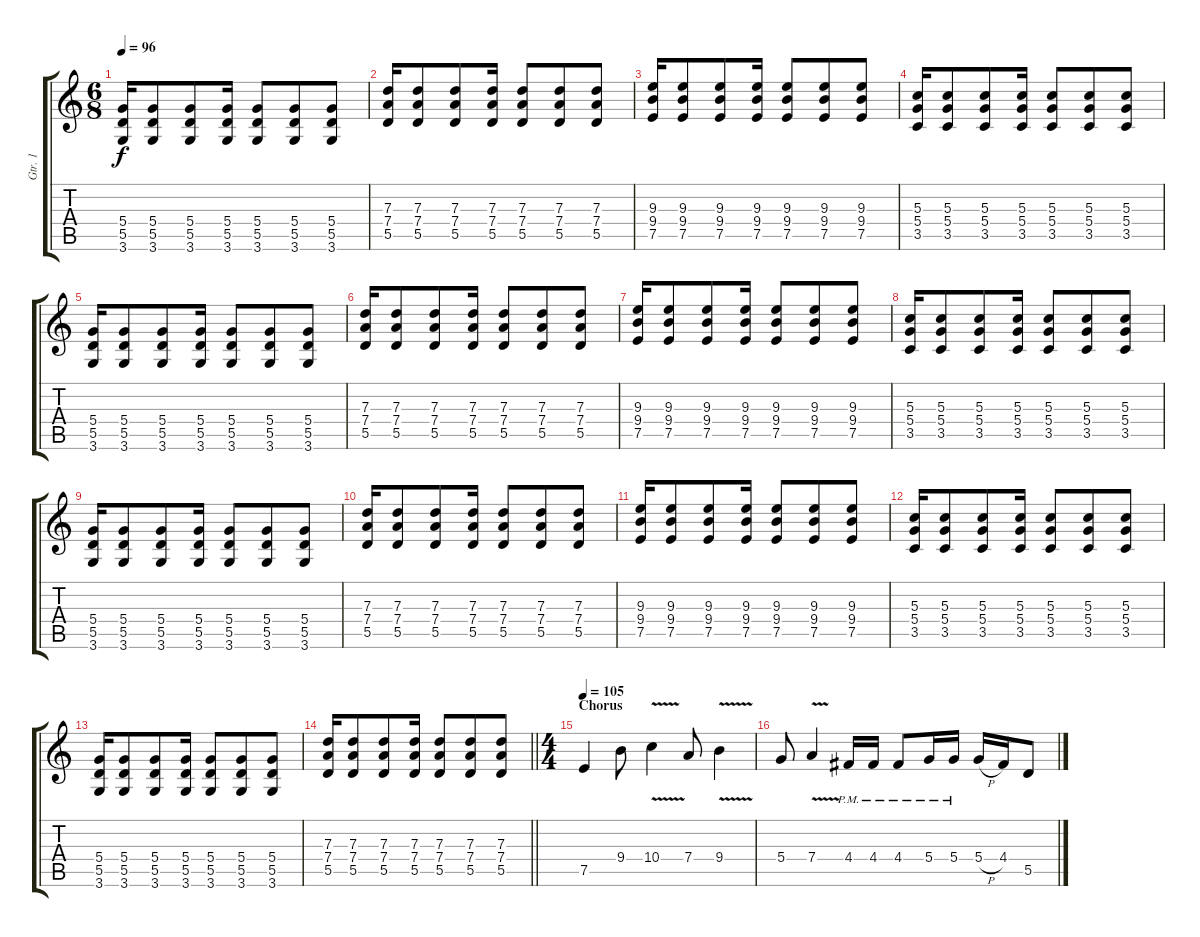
\track ("Gtr. 1" "Gtr. 1") {instrument electricguitarclean}
\staff {score tabs}
\tuning (E4 B3 G3 D3 A2 E2) {hide}
\ts (6 8)
\tempo 96
\clef g2
\ks c
(5.4 5.5 3.6).16{dy f} (5.4 5.5 3.6).8 (5.4 5.5 3.6).8 (5.4 5.5 3.6).16 (5.4 5.5 3.6).8 (5.4 5.5 3.6).8 (5.4 5.5 3.6).8 |
(7.3 7.4 5.5).16 (7.3 7.4 5.5).8 (7.3 7.4 5.5).8 (7.3 7.4 5.5).16 (7.3 7.4 5.5).8 (7.3 7.4 5.5).8 (7.3 7.4 5.5).8 |
(9.3 9.4 7.5).16 (9.3 9.4 7.5).8 (9.3 9.4 7.5).8 (9.3 9.4 7.5).16 (9.3 9.4 7.5).8 (9.3 9.4 7.5).8 (9.3 9.4 7.5).8 |
(5.3 5.4 3.5).16 (5.3 5.4 3.5).8 (5.3 5.4 3.5).8 (5.3 5.4 3.5).16 (5.3 5.4 3.5).8 (5.3 5.4 3.5).8 (5.3 5.4 3.5).8 |
(5.4 5.5 3.6).16 (5.4 5.5 3.6).8 (5.4 5.5 3.6).8 (5.4 5.5 3.6).16 (5.4 5.5 3.6).8 (5.4 5.5 3.6).8 (5.4 5.5 3.6).8 |
(7.3 7.4 5.5).16 (7.3 7.4 5.5).8 (7.3 7.4 5.5).8 (7.3 7.4 5.5).16 (7.3 7.4 5.5).8 (7.3 7.4 5.5).8 (7.3 7.4 5.5).8 |
(9.3 9.4 7.5).16 (9.3 9.4 7.5).8 (9.3 9.4 7.5).8 (9.3 9.4 7.5).16 (9.3 9.4 7.5).8 (9.3 9.4 7.5).8 (9.3 9.4 7.5).8 |
(5.3 5.4 3.5).16 (5.3 5.4 3.5).8 (5.3 5.4 3.5).8 (5.3 5.4 3.5).16 (5.3 5.4 3.5).8 (5.3 5.4 3.5).8 (5.3 5.4 3.5).8 |
(5.4 5.5 3.6).16 (5.4 5.5 3.6).8 (5.4 5.5 3.6).8 (5.4 5.5 3.6).16 (5.4 5.5 3.6).8 (5.4 5.5 3.6).8 (5.4 5.5 3.6).8 |
(7.3 7.4 5.5).16 (7.3 7.4 5.5).8 (7.3 7.4 5.5).8 (7.3 7.4 5.5).16 (7.3 7.4 5.5).8 (7.3 7.4 5.5).8 (7.3 7.4 5.5).8 |
(9.3 9.4 7.5).16 (9.3 9.4 7.5).8 (9.3 9.4 7.5).8 (9.3 9.4 7.5).16 (9.3 9.4 7.5).8 (9.3 9.4 7.5).8 (9.3 9.4 7.5).8 |
(5.3 5.4 3.5).16 (5.3 5.4 3.5).8 (5.3 5.4 3.5).8 (5.3 5.4 3.5).16 (5.3 5.4 3.5).8 (5.3 5.4 3.5).8 (5.3 5.4 3.5).8 |
(5.4 5.5 3.6).16 (5.4 5.5 3.6).8 (5.4 5.5 3.6).8 (5.4 5.5 3.6).16 (5.4 5.5 3.6).8 (5.4 5.5 3.6).8 (5.4 5.5 3.6).8 |
\barLineRight lightlight
(7.3 7.4 5.5).16 (7.3 7.4 5.5).8 (7.3 7.4 5.5).8 (7.3 7.4 5.5).16 (7.3 7.4 5.5).8 (7.3 7.4 5.5).8 (7.3 7.4 5.5).8 |
\ts (4 4)
\section ("" "Chorus")
\tempo 105
7.5.4 9.4.8 10.4{v}.4 7.4.8 9.4{v}.4 |
5.4.8 7.4{v}.4 4.4{pm}.16 4.4{pm}.16 4.4{pm}.8 5.4{pm}.16 5.4{pm}.16 5.4{h}.16 4.4.16 5.5.8
